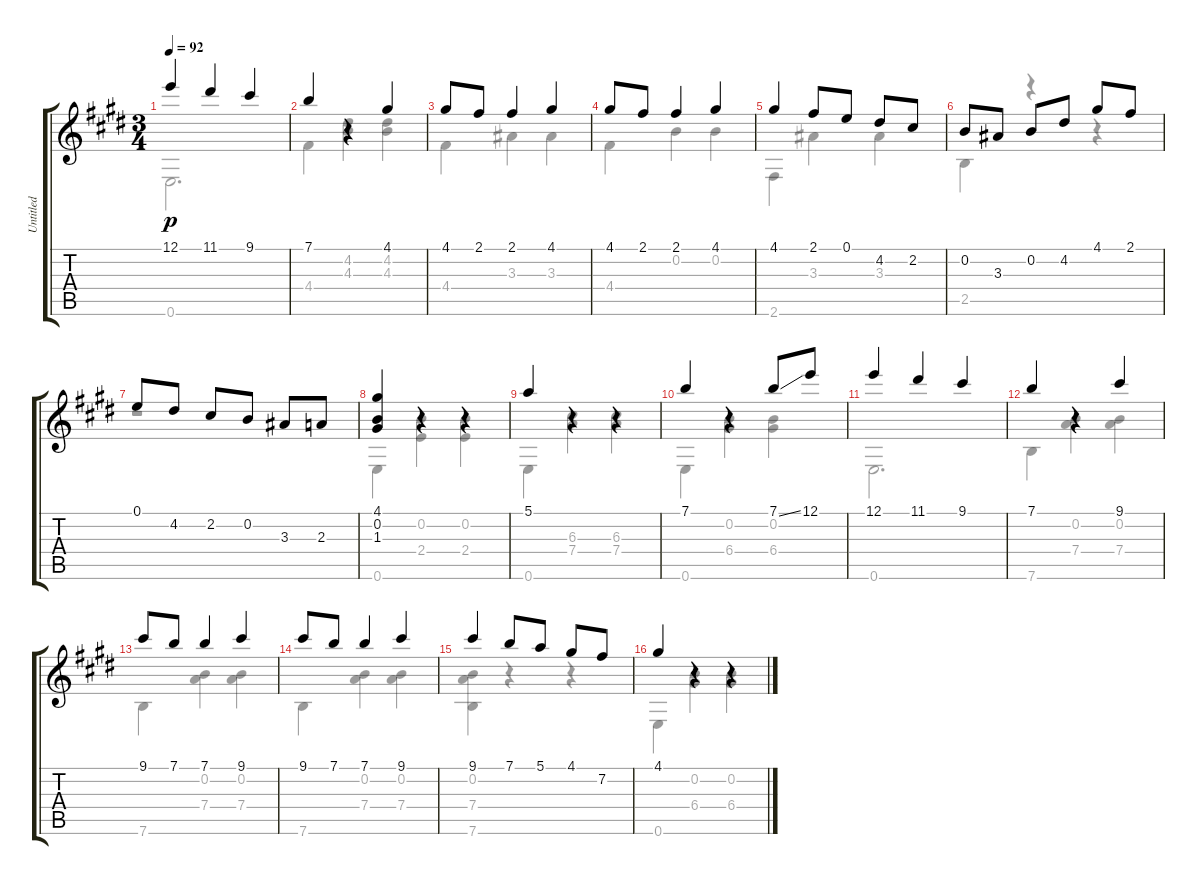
\track ("Untitled" "Untitled") {instrument acousticguitarnylon}
\staff {score tabs}
\tuning (E4 B3 G3 D3 A2 E2) {hide}
\voice
\ts (3 4)
\tempo 92
\clef g2
\ks c#minor
12.1.4{dy p} 11.1.4 9.1.4 |
7.1.4 r.4 4.1.4 |
4.1.8 2.1.8 2.1.4 4.1.4 |
\ks e
4.1.8 2.1.8 2.1.4 4.1.4 |
\ks c#minor
4.1.4 2.1.8 0.1.8 4.2.8 2.2.8 |
0.2.8 3.3.8 0.2.8 4.2.8 4.1.8 2.1.8 |
0.1.8 4.2.8 2.2.8 0.2.8 3.3.8 2.3.8 |
\ks e
(4.1 0.2 1.3).4 r.4 r.4 |
\ks c#minor
5.1.4 r.4 r.4 |
7.1.4 r.4 7.1{ss}.8 12.1.8 |
12.1.4 11.1.4 9.1.4 |
\ks e
7.1.4 r.4 9.1.4 |
\ks c#minor
9.1.8 7.1.8 7.1.4 9.1.4 |
9.1.8 7.1.8 7.1.4 9.1.4 |
9.1.4 7.1.8 5.1.8 4.1.8 7.2.8 |
\ks e
4.1.4 r.4 r.4
\voice
\clef g2
\ottava regular
\simile none
\ks c#minor
0.6.2{d dy p} |
4.4.4 (4.2 4.3).4 (4.2 4.3).4 |
4.4.4 3.3.4 3.3.4 |
\ks e
4.4.4 0.2.4 0.2.4 |
\ks c#minor
2.6.4 3.3.4 3.3.4 |
2.5.4 r.4 r.4 |
r.1 |
\ks e
0.6.4 (0.2 2.4).4 (0.2 2.4).4 |
\ks c#minor
0.6.4 (6.3 7.4).4 (6.3 7.4).4 |
0.6.4 (0.2 6.4).4 (0.2 6.4).4 |
0.6.2{d} |
\ks e
7.6.4 (0.2 7.4).4 (0.2 7.4).4 |
\ks c#minor
7.6.4 (0.2 7.4).4 (0.2 7.4).4 |
7.6.4 (0.2 7.4).4 (0.2 7.4).4 |
(0.2 7.4 7.6).4 r.4 r.4 |
\ks e
0.6.4 (0.2 6.4).4 (0.2 6.4).4
